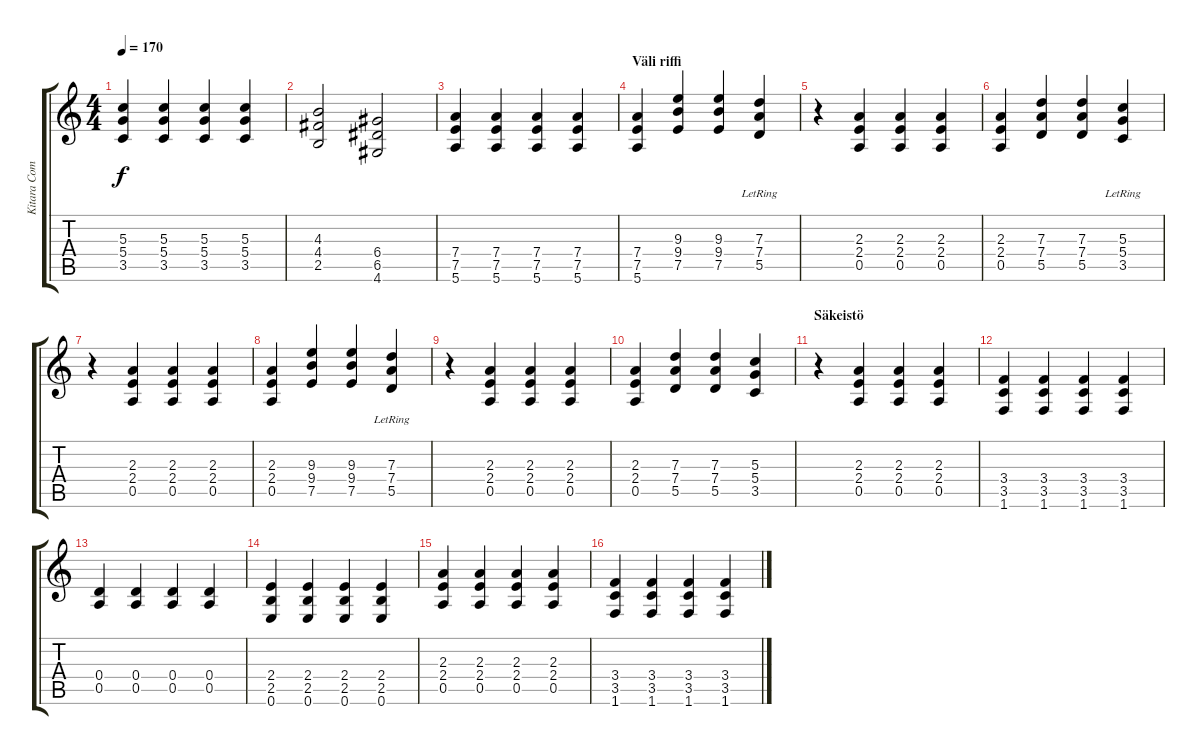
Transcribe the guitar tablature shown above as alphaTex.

\track ("Kitara Comp2" "Kitara Com") {instrument acousticguitarnylon}
\staff {score tabs}
\tuning (E4 B3 G3 D3 A2 E2) {hide}
\ts (4 4)
\tempo 170
\clef g2
\ks c
(5.3 5.4 3.5).4{dy f} (5.3 5.4 3.5).4 (5.3 5.4 3.5).4 (5.3 5.4 3.5).4 |
(4.3 4.4 2.5).2 (6.4 6.5 4.6).2 |
(7.4 7.5 5.6).4 (7.4 7.5 5.6).4 (7.4 7.5 5.6).4 (7.4 7.5 5.6).4 |
\section ("" "Väli riffi")
(7.4 7.5 5.6).4 (9.3 9.4 7.5).4{volume 13} (9.3 9.4 7.5).4{volume 13} (7.3 7.4 5.5{lr}).4{volume 13} |
r.4 (2.3 2.4 0.5).4 (2.3 2.4 0.5).4 (2.3 2.4 0.5).4 |
(2.3 2.4 0.5).4 (7.3 7.4 5.5).4{volume 13} (7.3 7.4 5.5).4{volume 13} (5.3 5.4{lr} 3.5).4{volume 13} |
r.4 (2.3 2.4 0.5).4 (2.3 2.4 0.5).4 (2.3 2.4 0.5).4 |
(2.3 2.4 0.5).4 (9.3 9.4 7.5).4{volume 13} (9.3 9.4 7.5).4{volume 13} (7.3 7.4{lr} 5.5).4{volume 13} |
r.4 (2.3 2.4 0.5).4 (2.3 2.4 0.5).4 (2.3 2.4 0.5).4 |
(2.3 2.4 0.5).4 (7.3 7.4 5.5).4{volume 13} (7.3 7.4 5.5).4{volume 13} (5.3 5.4 3.5).4{volume 13} |
\section ("" "Säkeistö")
r.4 (2.3 2.4 0.5).4 (2.3 2.4 0.5).4 (2.3 2.4 0.5).4 |
(3.4 3.5 1.6).4 (3.4 3.5 1.6).4 (3.4 3.5 1.6).4 (3.4 3.5 1.6).4 |
(0.4 0.5).4 (0.4 0.5).4 (0.4 0.5).4 (0.4 0.5).4 |
(2.4 2.5 0.6).4 (2.4 2.5 0.6).4 (2.4 2.5 0.6).4 (2.4 2.5 0.6).4 |
(2.3 2.4 0.5).4 (2.3 2.4 0.5).4 (2.3 2.4 0.5).4 (2.3 2.4 0.5).4 |
(3.4 3.5 1.6).4 (3.4 3.5 1.6).4 (3.4 3.5 1.6).4 (3.4 3.5 1.6).4
